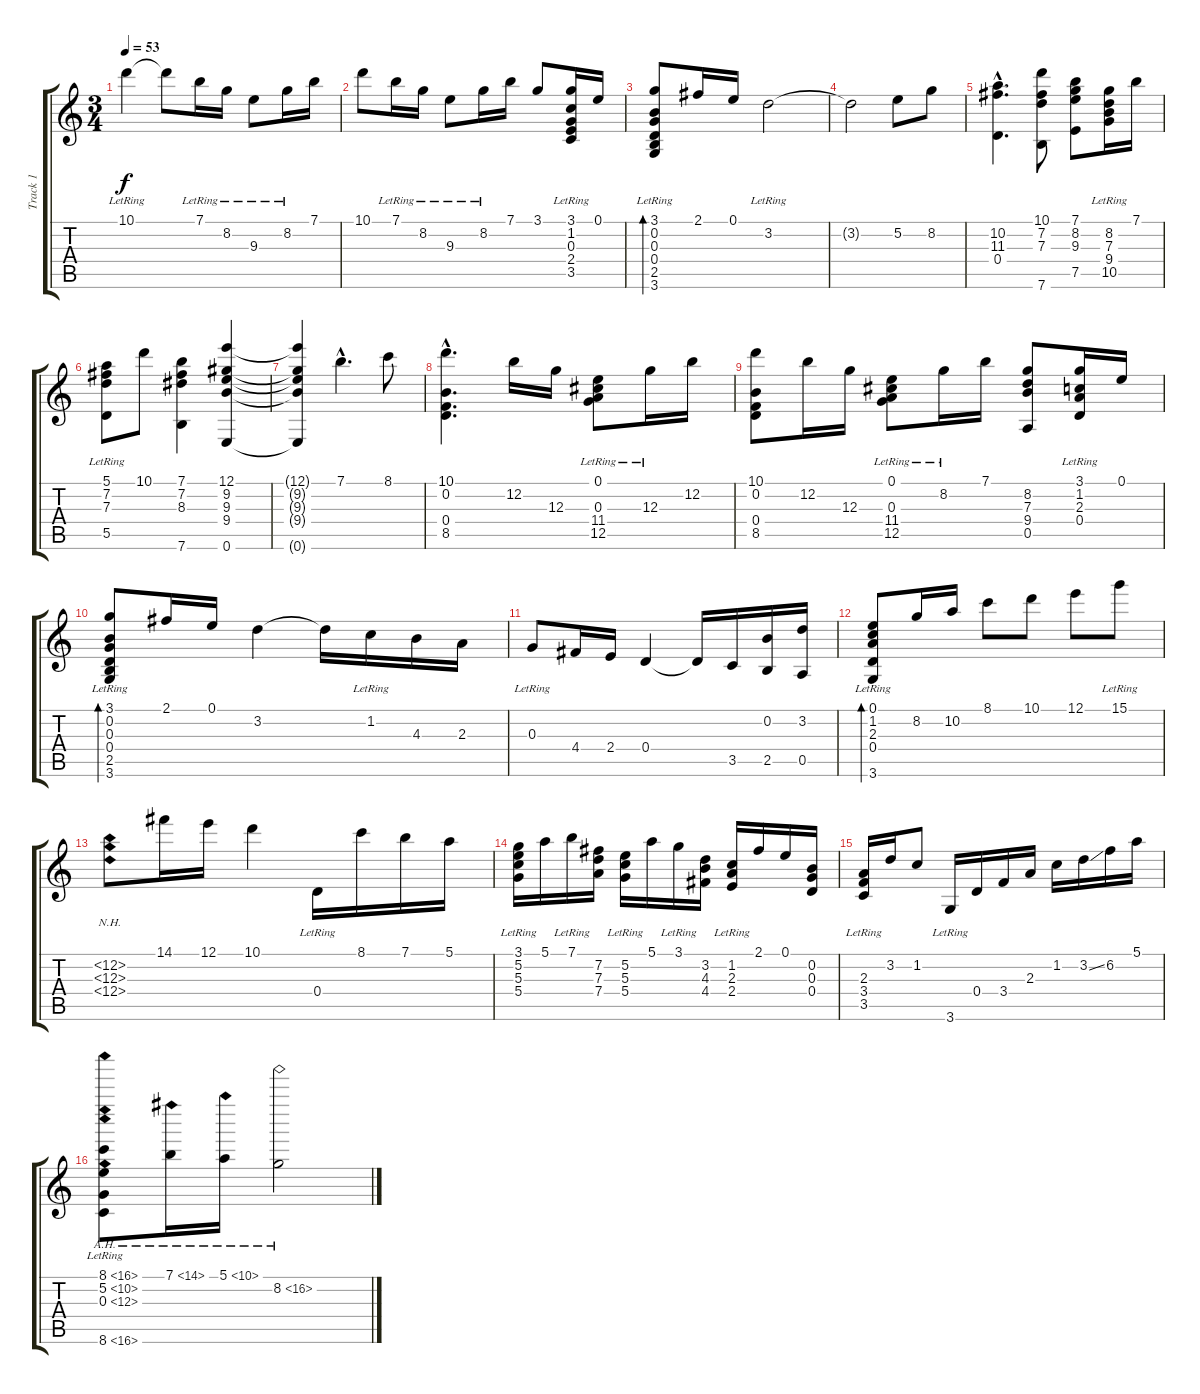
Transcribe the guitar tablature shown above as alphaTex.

\track ("Track 1" "Track 1") {instrument acousticguitarnylon}
\staff {score tabs}
\tuning (E4 B3 G3 D3 A2 E2) {hide}
\ts (3 4)
\tempo 53
\clef g2
\ks c
10.1{lr}.4{dy f instrument acousticguitarnylon} 10.1{t}.8 7.1{lr}.16 8.2{lr}.16 9.3{lr}.8 8.2{lr}.16 7.1.16 |
10.1.8 7.1{lr}.16 8.2{lr}.16 9.3{lr}.8 8.2{lr}.16 7.1.16 3.1.8 (3.1 1.2{lr} 0.3{lr} 2.4{lr} 3.5{lr}).16 0.1.16 |
(3.1 0.2{lr} 0.3{lr} 0.4{lr} 2.5{lr} 3.6{lr}).8{bd 120} 2.1.16 0.1.16 3.2{lr}.2 |
3.2{t}.2 5.2.8 8.2.8 |
(10.2{hac} 11.3{hac} 0.4{hac}).4{d} (10.1 7.2 7.3 7.6).8 (7.1 8.2 9.3 7.5).8 (8.2{lr} 7.3{lr} 9.4{lr} 10.5{lr}).16 7.1.16 |
(5.1 7.2{lr} 7.3{lr} 5.5{lr}).8 10.1.8 (7.1 7.2 8.3 7.6).4 (12.1 9.2 9.3 9.4 0.6).4 |
(12.1{t} 9.2{t} 9.3{t} 9.4{t} 0.6{t}).4 7.1{hac}.4{d} 8.1.8 |
(10.1{hac} 0.2{hac} 0.4{hac} 8.5{hac}).4{d} 12.2.16 12.3.16 (0.1{lr} 0.3 11.4{lr} 12.5{lr}).8 12.3{lr}.16 12.2.16 |
(10.1 0.2 0.4 8.5).8 12.2.16 12.3.16 (0.1{lr} 0.3 11.4{lr} 12.5{lr}).8 8.2{lr}.16 7.1.16 (8.2 7.3 9.4 0.5).8 (3.1 1.2{lr} 2.3{lr} 0.4{lr}).16 0.1.16 |
(3.1 0.2{lr} 0.3{lr} 0.4{lr} 2.5{lr} 3.6{lr}).8{bd 120} 2.1.16 0.1.16 3.2.4 3.2{t}.16 1.2{lr}.16 4.3.16 2.3.16 |
0.3{lr}.8 4.4.16 2.4.16 0.4.4 0.4{t}.16 3.5.16 (0.2 2.5).16 (3.2 0.5).16 |
(0.1{lr} 1.2 2.3 0.4{lr} 3.6).8{bd 120} 8.2.16 10.2.16 8.1.8 10.1.8 12.1.8 15.1{lr}.8 |
(12.2{nh} 12.3{nh} 12.4{nh}).8 14.1.16 12.1.16 10.1.4 0.4{lr}.16 8.1.16 7.1.16 5.1.16 |
(3.1 5.2{lr} 5.3{lr} 5.4{lr}).16 5.1.16 7.1{lr}.16 (7.2 7.3 7.4).16 (5.2{lr} 5.3{lr} 5.4{lr}).16 5.1.16 3.1{lr}.16 (3.2 4.3 4.4).16 (1.2{lr} 2.3{lr} 2.4{lr}).16 2.1.16 0.1.16 (0.2 0.3 0.4).16 |
(2.3{lr} 3.4{lr} 3.5{lr}).16 3.2.16 1.2.8 3.6{lr}.16 0.4.16 3.4.16 2.3.16 1.2.16 3.2{ss}.16 6.2.16 5.1.16 |
(8.1{ah 8} 5.2{ah 5} 0.3{ah 12 lr} 8.6{ah 8 lr}).8 7.1{ah 7}.16 5.1{ah 5}.16 8.2{ah 8}.2
